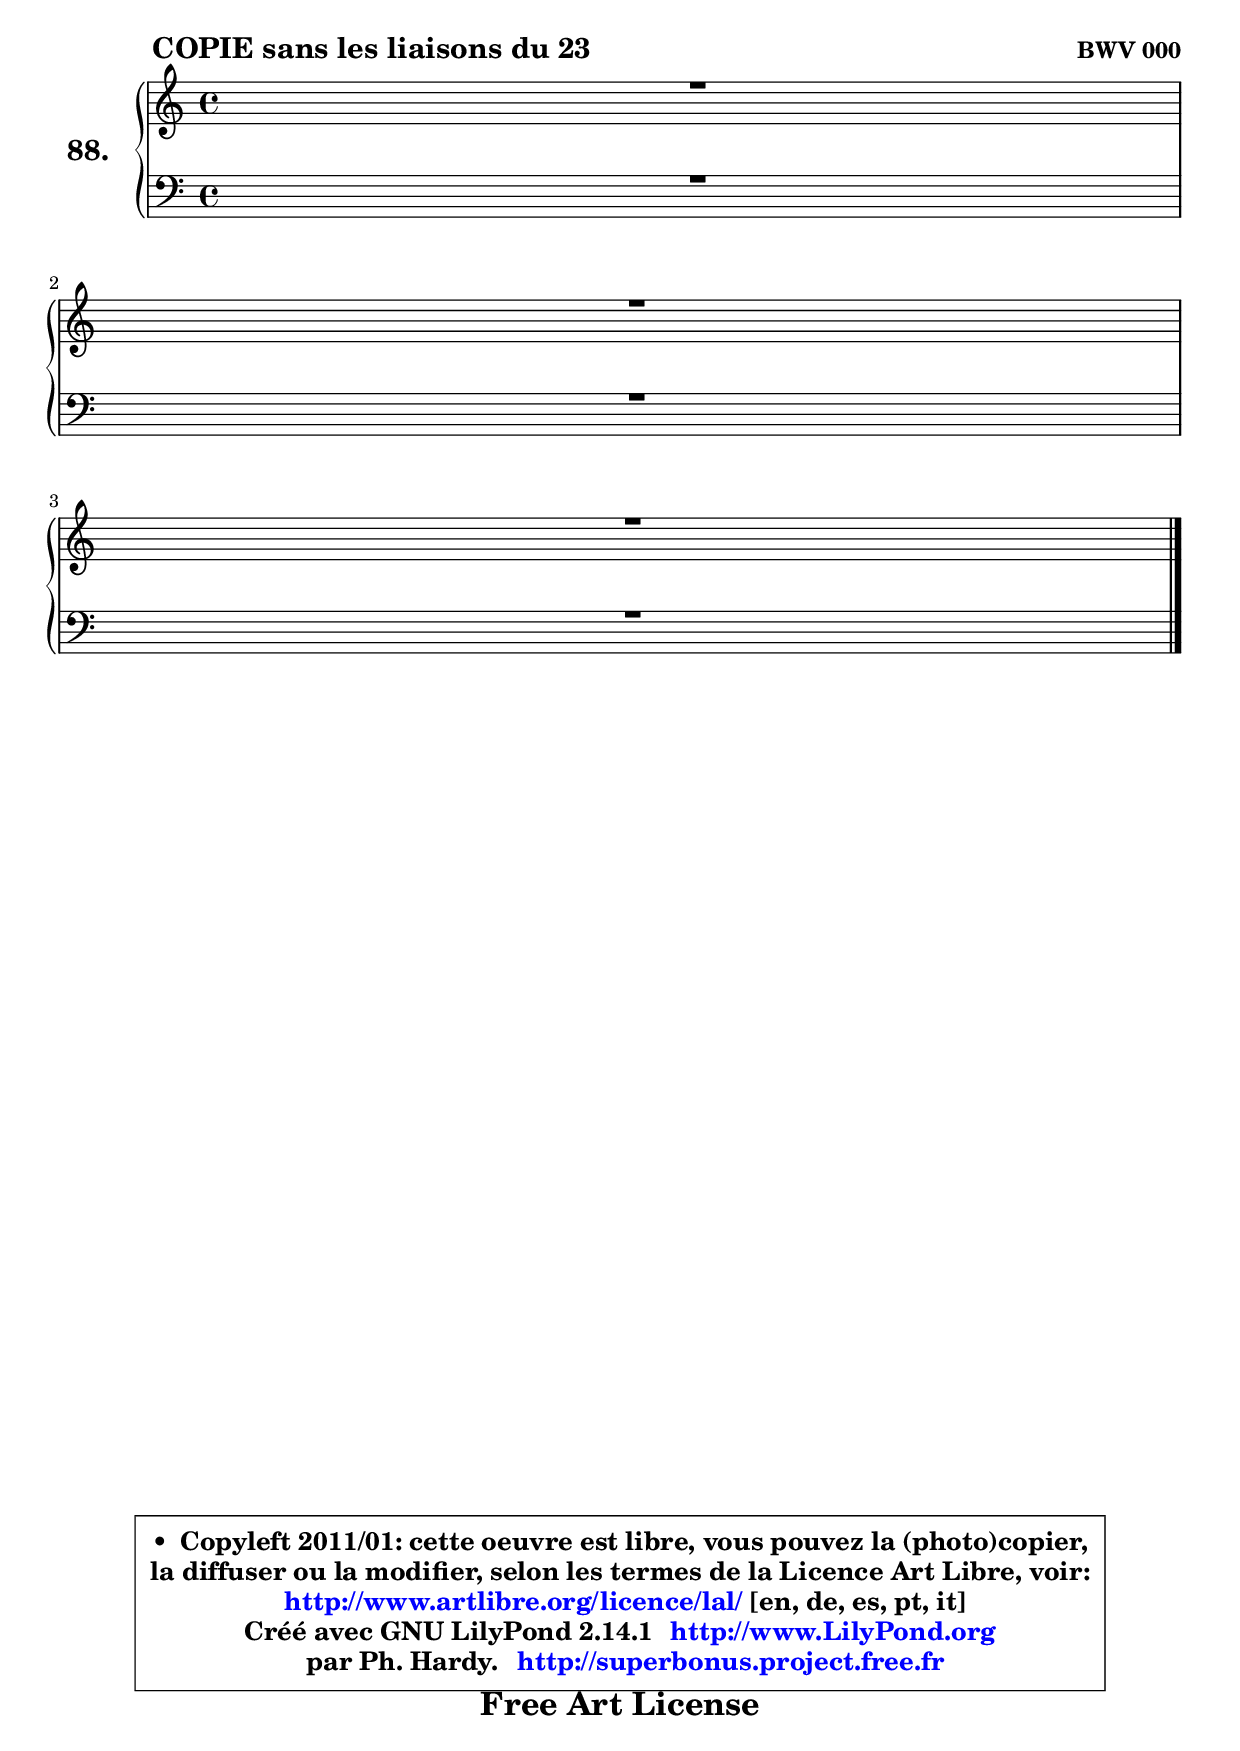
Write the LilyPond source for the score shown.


\version "2.14.1"

    \paper {
%	system-system-spacing #'padding = #0.1
%	score-system-spacing #'padding = #0.1
%	ragged-bottom = ##f
%	ragged-last-bottom = ##f
	}

    \header {
      opus = \markup { \bold "BWV 000" }
      piece = \markup { \hspace #9 \fontsize #2 \bold "COPIE sans les liaisons du 23" }
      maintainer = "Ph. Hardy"
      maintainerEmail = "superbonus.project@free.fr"
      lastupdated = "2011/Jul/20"
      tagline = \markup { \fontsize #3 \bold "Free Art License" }
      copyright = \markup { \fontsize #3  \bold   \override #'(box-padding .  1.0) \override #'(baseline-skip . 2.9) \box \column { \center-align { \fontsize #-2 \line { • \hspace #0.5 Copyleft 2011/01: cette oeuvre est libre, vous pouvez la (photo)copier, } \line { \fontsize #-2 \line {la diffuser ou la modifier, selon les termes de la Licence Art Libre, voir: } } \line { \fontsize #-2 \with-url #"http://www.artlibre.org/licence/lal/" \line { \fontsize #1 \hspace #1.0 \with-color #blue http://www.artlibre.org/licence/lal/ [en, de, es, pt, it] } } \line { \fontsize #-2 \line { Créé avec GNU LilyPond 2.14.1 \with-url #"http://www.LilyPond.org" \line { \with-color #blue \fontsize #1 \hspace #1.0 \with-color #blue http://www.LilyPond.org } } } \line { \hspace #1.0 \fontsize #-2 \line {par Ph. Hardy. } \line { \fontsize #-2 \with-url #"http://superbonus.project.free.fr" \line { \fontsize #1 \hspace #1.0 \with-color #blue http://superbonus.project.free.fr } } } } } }

	  }

  guidemidi = {
	\tempo 4 = 78

	}

  upper = {
\displayLilyMusic \transpose c c {
	\time 4/4
	\key c \major
	\clef treble
	\voiceOne
	<< { 
	% SOPRANO
	\set Voice.midiInstrument = "acoustic grand"
	\relative c' {
	R1 |
\break
	R1 |
\break
	R1 |
\break
        \bar "|."
	} % fin de relative
	}

	\context Voice="1" { \voiceTwo 
	% ALTO
	\set Voice.midiInstrument = "acoustic grand"
	\relative c' {
	
        \bar "|."
	} % fin de relative
	\oneVoice
	} >>
}
	}

    lower = {
\transpose c c {
	\time 4/4
	\key c \major
	\clef bass
	\voiceOne
	<< { 
	% TENOR
	\set Voice.midiInstrument = "acoustic grand"
	\relative c' {
	R1 |
\break
	R1 |
\break
	R1 |
\break
        \bar "|."
	} % fin de relative
	}
	\context Voice="1" { \voiceTwo 
	% BASS
	\set Voice.midiInstrument = "acoustic grand"
	\relative c {
        
        \bar "|."
	} % fin de relative
	\oneVoice
	} >>
}
	}


    \score { 

	\new PianoStaff <<
	\set PianoStaff.instrumentName = \markup { \bold \huge "88." }
	\new Staff = "upper" \upper
	\new Staff = "lower" \lower
	>>

    \layout {
%	ragged-last = ##f
	   }

         } % fin de score

  \score {
    \unfoldRepeats { << \guidemidi \upper \lower >> }
    \midi {
    \context {
     \Staff
      \remove "Staff_performer"
               }

     \context {
      \Voice
       \consists "Staff_performer"
                }

     \context { 
      \Score
      tempoWholesPerMinute = #(ly:make-moment 78 4)
		}
	    }
	}


